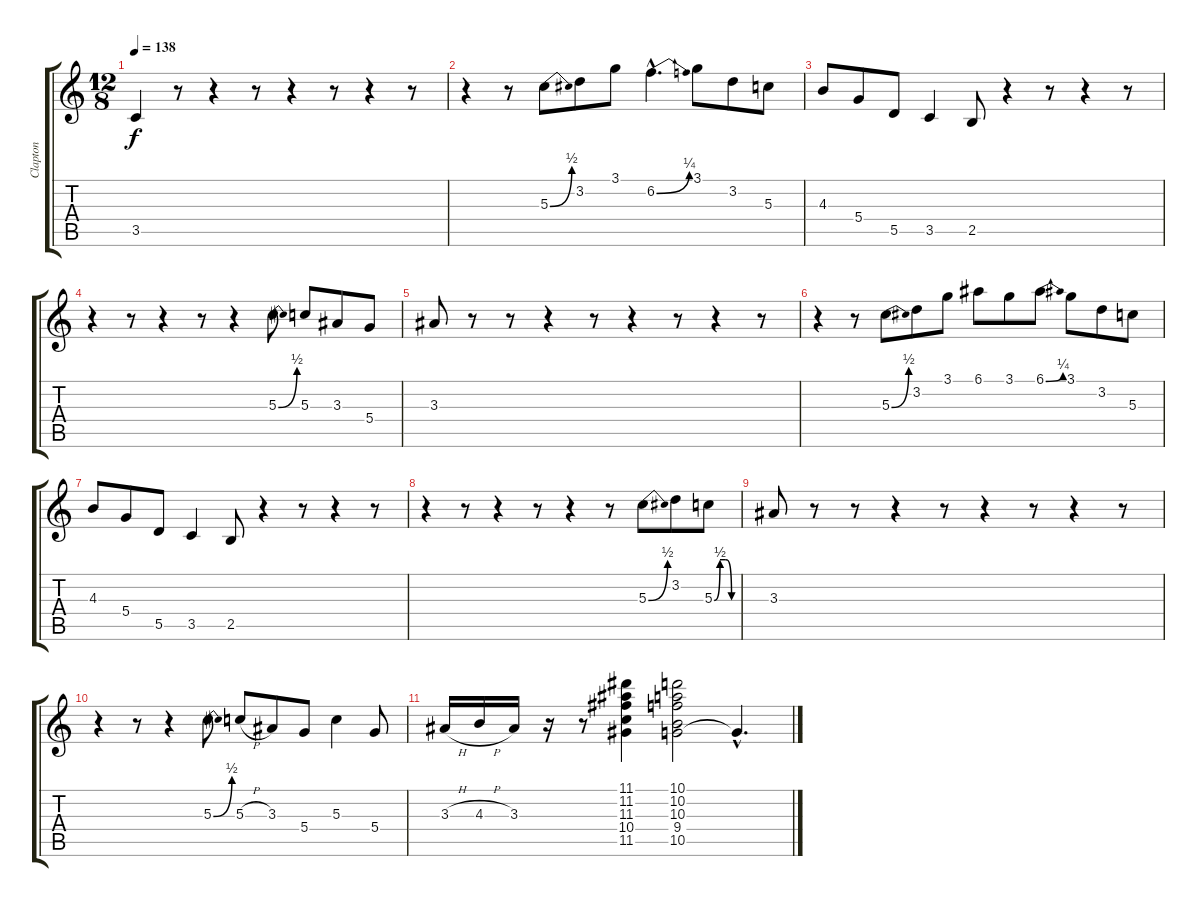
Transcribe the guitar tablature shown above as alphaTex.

\track ("Clapton" "Clapton") {instrument distortionguitar}
\staff {score tabs}
\tuning (E4 B3 G3 D3 A2 E2) {hide}
\ts (12 8)
\tempo 138
\clef g2
\ks c
3.5.4{dy f} r.8 r.4 r.8 r.4 r.8 r.4 r.8 |
r.4 r.8 5.3{be (bend 0 0 60 2)}.8 3.2.8 3.1.8 6.2{be (bend 0 0 60 1) hac}.4{d} 3.1.8 3.2.8 5.3.8 |
4.3.8 5.4.8 5.5.8 3.5.4 2.5.8 r.4 r.8 r.4 r.8 |
r.4 r.8 r.4 r.8 r.4 5.3{be (bend 0 0 60 2)}.8 5.3.8 3.3.8 5.4.8 |
3.3.8 r.8 r.8 r.4 r.8 r.4 r.8 r.4 r.8 |
r.4 r.8 5.3{be (bend 0 0 60 2)}.8 3.2.8 3.1.8 6.1.8 3.1.8 6.1{be (bend 0 0 60 1)}.8 3.1.8 3.2.8 5.3.8 |
4.3.8 5.4.8 5.5.8 3.5.4 2.5.8 r.4 r.8 r.4 r.8 |
r.4 r.8 r.4 r.8 r.4 r.8 5.3{be (bend 0 0 60 2)}.8 3.2.8 5.3{be (custom 0 0 15 2 30 2 45 0 60 0)}.8 |
3.3.8 r.8 r.8 r.4 r.8 r.4 r.8 r.4 r.8 |
r.4 r.8 r.4 5.3{be (bend 0 0 60 2)}.8 5.3{h}.8 3.3.8 5.4.8 5.3.4 5.4.8 |
3.3{h}.16 4.3{h}.16 3.3.16 r.16 r.8 (11.1 11.2 11.3 10.4 11.5).4 (10.1 10.2 10.3 9.4 10.5).2 10.5{hac t}.4{d}
